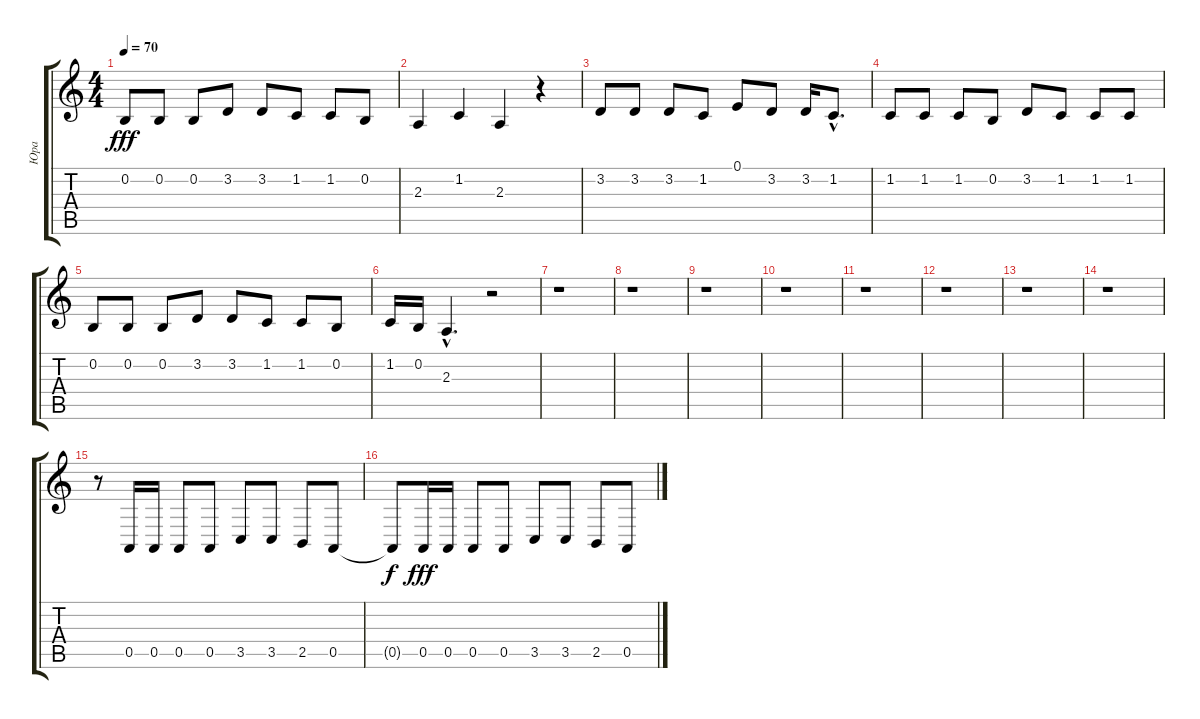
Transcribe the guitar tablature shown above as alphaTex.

\track ("Юра" "Юра") {instrument clarinet}
\staff {score tabs}
\tuning (E4 B3 G3 D3 A2 E2) {hide}
\ts (4 4)
\tempo 70
\clef g2
\ks c
0.2.8{dy fff} 0.2.8 0.2.8 3.2.8 3.2.8 1.2.8 1.2.8 0.2.8 |
2.3.4 1.2.4 2.3.4 r.4 |
3.2.8 3.2.8 3.2.8 1.2.8 0.1.8 3.2.8 3.2.16 1.2{hac}.8{d} |
1.2.8 1.2.8 1.2.8 0.2.8 3.2.8 1.2.8 1.2.8 1.2.8 |
0.2.8 0.2.8 0.2.8 3.2.8 3.2.8 1.2.8 1.2.8 0.2.8 |
1.2.16 0.2.16 2.3{hac}.4{d} r.2 |
r.1 |
r.1 |
r.1 |
r.1 |
r.1 |
r.1 |
r.1 |
r.1 |
r.8 0.5.16 0.5.16 0.5.8 0.5.8 3.5.8 3.5.8 2.5.8 0.5.8 |
0.5{t}.8{dy f} 0.5.16{dy fff} 0.5.16 0.5.8 0.5.8 3.5.8 3.5.8 2.5.8 0.5.8
